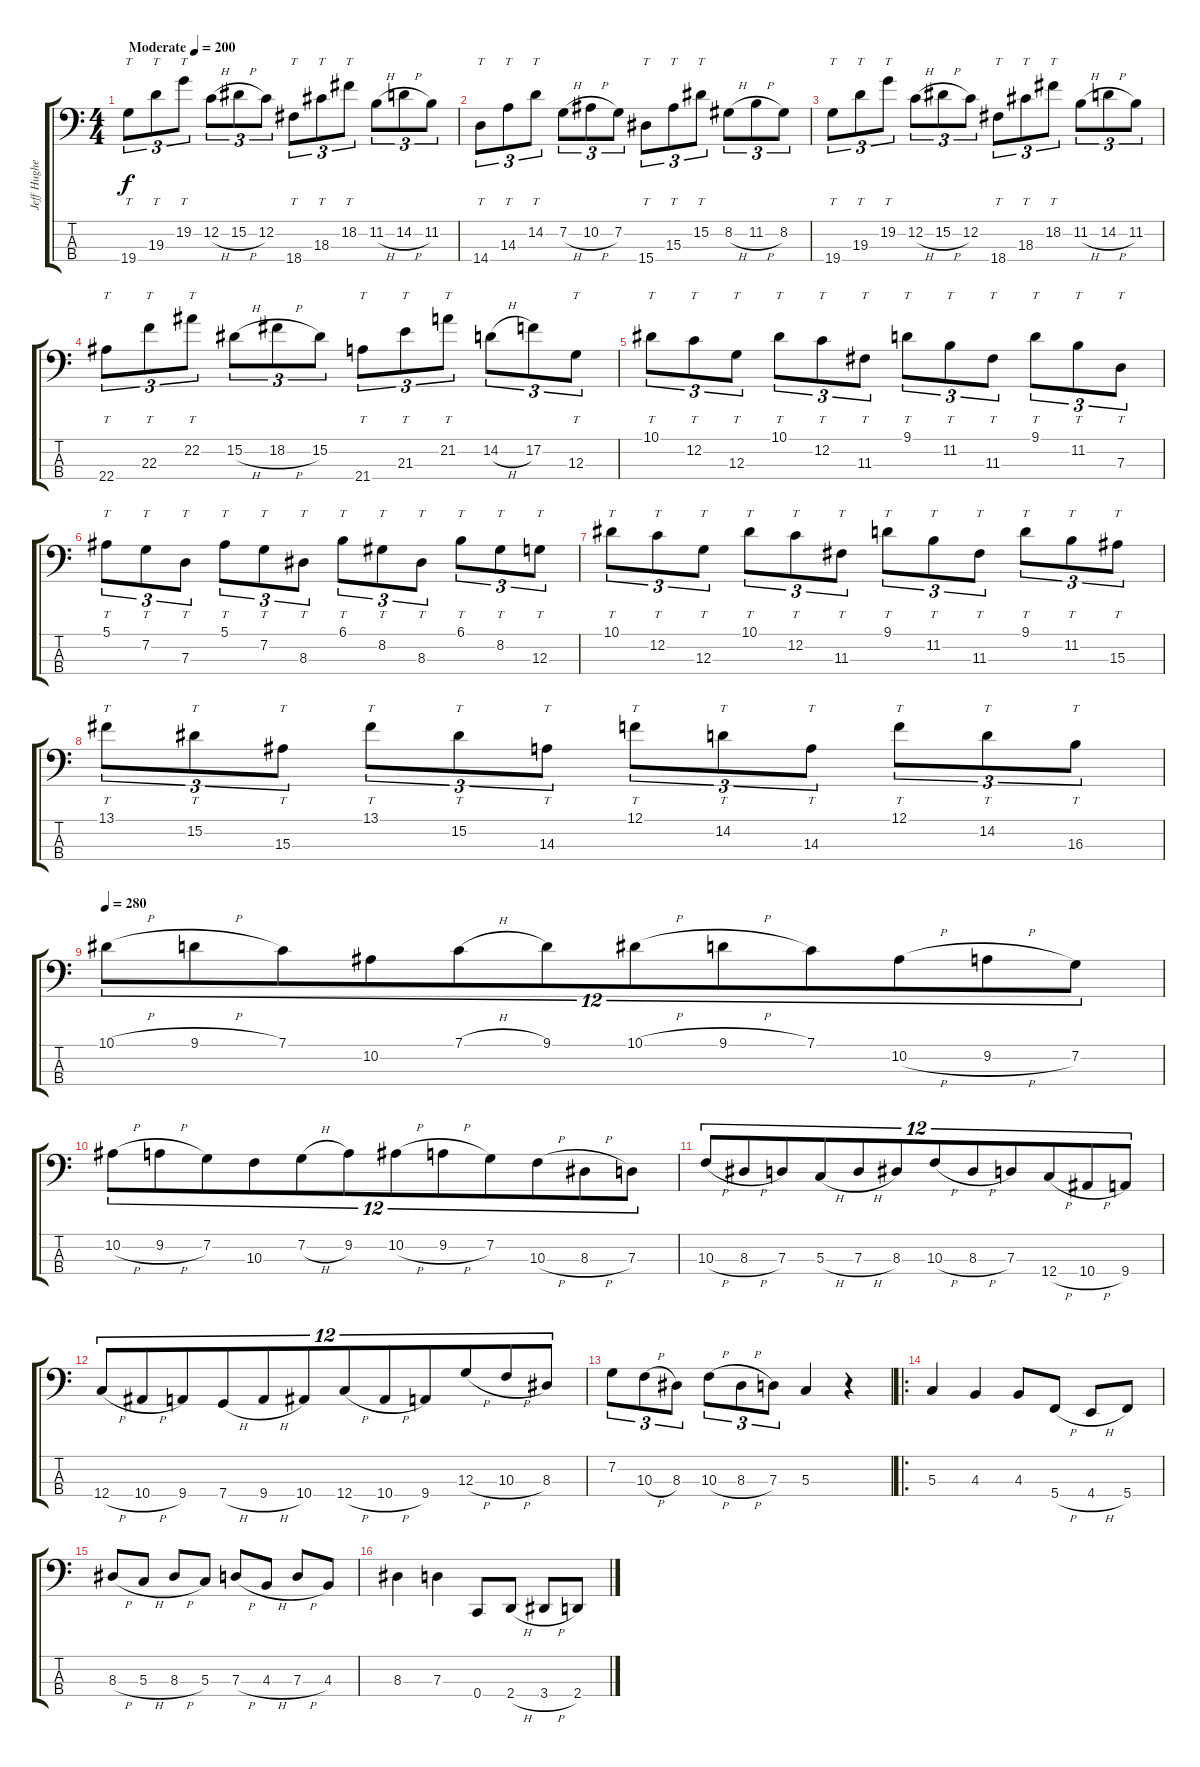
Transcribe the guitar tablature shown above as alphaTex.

\track ("Jeff Hughell" "Jeff Hughe") {instrument electricbassfinger}
\staff {score tabs}
\tuning (F2 C2 G1 C1) {hide}
\ts (4 4)
\tempo (200 "Moderate")
\clef f4
\ks c
19.4.8{tt tu (3 2) dy f instrument electricbassfinger} 19.3.8{tt tu (3 2)} 19.2.8{tt tu (3 2)} 12.2{h}.8{tu (3 2)} 15.2{h}.8{tu (3 2)} 12.2.8{tu (3 2)} 18.4.8{tt tu (3 2)} 18.3.8{tt tu (3 2)} 18.2.8{tt tu (3 2)} 11.2{h}.8{tu (3 2)} 14.2{h}.8{tu (3 2)} 11.2.8{tu (3 2)} |
14.4.8{tt tu (3 2)} 14.3.8{tt tu (3 2)} 14.2.8{tt tu (3 2)} 7.2{h}.8{tu (3 2)} 10.2{h}.8{tu (3 2)} 7.2.8{tu (3 2)} 15.4.8{tt tu (3 2)} 15.3.8{tt tu (3 2)} 15.2.8{tt tu (3 2)} 8.2{h}.8{tu (3 2)} 11.2{h}.8{tu (3 2)} 8.2.8{tu (3 2)} |
19.4.8{tt tu (3 2)} 19.3.8{tt tu (3 2)} 19.2.8{tt tu (3 2)} 12.2{h}.8{tu (3 2)} 15.2{h}.8{tu (3 2)} 12.2.8{tu (3 2)} 18.4.8{tt tu (3 2)} 18.3.8{tt tu (3 2)} 18.2.8{tt tu (3 2)} 11.2{h}.8{tu (3 2)} 14.2{h}.8{tu (3 2)} 11.2.8{tu (3 2)} |
22.4.8{tt tu (3 2)} 22.3.8{tt tu (3 2)} 22.2.8{tt tu (3 2)} 15.2{h}.8{tu (3 2)} 18.2{h}.8{tu (3 2)} 15.2.8{tu (3 2)} 21.4.8{tt tu (3 2)} 21.3.8{tt tu (3 2)} 21.2.8{tt tu (3 2)} 14.2{h}.8{tu (3 2)} 17.2.8{tu (3 2)} 12.3.8{tt tu (3 2)} |
10.1.8{tt tu (3 2)} 12.2.8{tt tu (3 2)} 12.3.8{tt tu (3 2)} 10.1.8{tt tu (3 2)} 12.2.8{tt tu (3 2)} 11.3.8{tt tu (3 2)} 9.1.8{tt tu (3 2)} 11.2.8{tt tu (3 2)} 11.3.8{tt tu (3 2)} 9.1.8{tt tu (3 2)} 11.2.8{tt tu (3 2)} 7.3.8{tt tu (3 2)} |
5.1.8{tt tu (3 2)} 7.2.8{tt tu (3 2)} 7.3.8{tt tu (3 2)} 5.1.8{tt tu (3 2)} 7.2.8{tt tu (3 2)} 8.3.8{tt tu (3 2)} 6.1.8{tt tu (3 2)} 8.2.8{tt tu (3 2)} 8.3.8{tt tu (3 2)} 6.1.8{tt tu (3 2)} 8.2.8{tt tu (3 2)} 12.3.8{tt tu (3 2)} |
10.1.8{tt tu (3 2)} 12.2.8{tt tu (3 2)} 12.3.8{tt tu (3 2)} 10.1.8{tt tu (3 2)} 12.2.8{tt tu (3 2)} 11.3.8{tt tu (3 2)} 9.1.8{tt tu (3 2)} 11.2.8{tt tu (3 2)} 11.3.8{tt tu (3 2)} 9.1.8{tt tu (3 2)} 11.2.8{tt tu (3 2)} 15.3.8{tt tu (3 2)} |
13.1.8{tt tu (3 2)} 15.2.8{tt tu (3 2)} 15.3.8{tt tu (3 2)} 13.1.8{tt tu (3 2)} 15.2.8{tt tu (3 2)} 14.3.8{tt tu (3 2)} 12.1.8{tt tu (3 2)} 14.2.8{tt tu (3 2)} 14.3.8{tt tu (3 2)} 12.1.8{tt tu (3 2)} 14.2.8{tt tu (3 2)} 16.3.8{tt tu (3 2)} |
\tempo 280
10.1{h}.8{tu (12 8)} 9.1{h}.8{tu (12 8)} 7.1.8{tu (12 8)} 10.2.8{tu (12 8)} 7.1{h}.8{tu (12 8)} 9.1.8{tu (12 8)} 10.1{h}.8{tu (12 8)} 9.1{h}.8{tu (12 8)} 7.1.8{tu (12 8)} 10.2{h}.8{tu (12 8)} 9.2{h}.8{tu (12 8)} 7.2.8{tu (12 8)} |
10.2{h}.8{tu (12 8)} 9.2{h}.8{tu (12 8)} 7.2.8{tu (12 8)} 10.3.8{tu (12 8)} 7.2{h}.8{tu (12 8)} 9.2.8{tu (12 8)} 10.2{h}.8{tu (12 8)} 9.2{h}.8{tu (12 8)} 7.2.8{tu (12 8)} 10.3{h}.8{tu (12 8)} 8.3{h}.8{tu (12 8)} 7.3.8{tu (12 8)} |
10.3{h}.8{tu (12 8)} 8.3{h}.8{tu (12 8)} 7.3.8{tu (12 8)} 5.3{h}.8{tu (12 8)} 7.3{h}.8{tu (12 8)} 8.3.8{tu (12 8)} 10.3{h}.8{tu (12 8)} 8.3{h}.8{tu (12 8)} 7.3.8{tu (12 8)} 12.4{h}.8{tu (12 8)} 10.4{h}.8{tu (12 8)} 9.4.8{tu (12 8)} |
12.4{h}.8{tu (12 8)} 10.4{h}.8{tu (12 8)} 9.4.8{tu (12 8)} 7.4{h}.8{tu (12 8)} 9.4{h}.8{tu (12 8)} 10.4.8{tu (12 8)} 12.4{h}.8{tu (12 8)} 10.4{h}.8{tu (12 8)} 9.4.8{tu (12 8)} 12.3{h}.8{tu (12 8)} 10.3{h}.8{tu (12 8)} 8.3.8{tu (12 8)} |
7.2.8{tu (3 2)} 10.3{h}.8{tu (3 2)} 8.3.8{tu (3 2)} 10.3{h}.8{tu (3 2)} 8.3{h}.8{tu (3 2)} 7.3.8{tu (3 2)} 5.3.4 r.4 |
\ro
5.3.4 4.3.4 4.3.8 5.4{h}.8 4.4{h}.8 5.4.8 |
8.3{h}.8 5.3{h}.8 8.3{h}.8 5.3.8 7.3{h}.8 4.3{h}.8 7.3{h}.8 4.3.8 |
8.3.4 7.3.4 0.4.8 2.4{h}.8 3.4{h}.8 2.4.8
